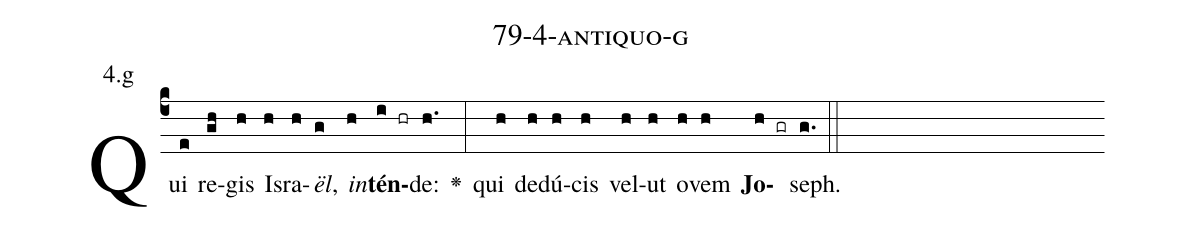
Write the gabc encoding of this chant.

name: 79-4-antiquo-g;
annotation: 4.g;
%%
(c4)Qui(e) re(gh)gis(h) Is(h)ra(h)<i>ël</i>,(g) <i>in</i>(h)<b>tén</b>(i hr)de:(h.) <v>\greheightstar</v>(:) qui(h) de(h)dú(h)cis(h) vel(h)ut(h) o(h)vem(h) <b>Jo</b>(h gr)seph.(g.) (::)


%E(h) u(h) o(h) u(h) a(h) e.(g.) (::)
